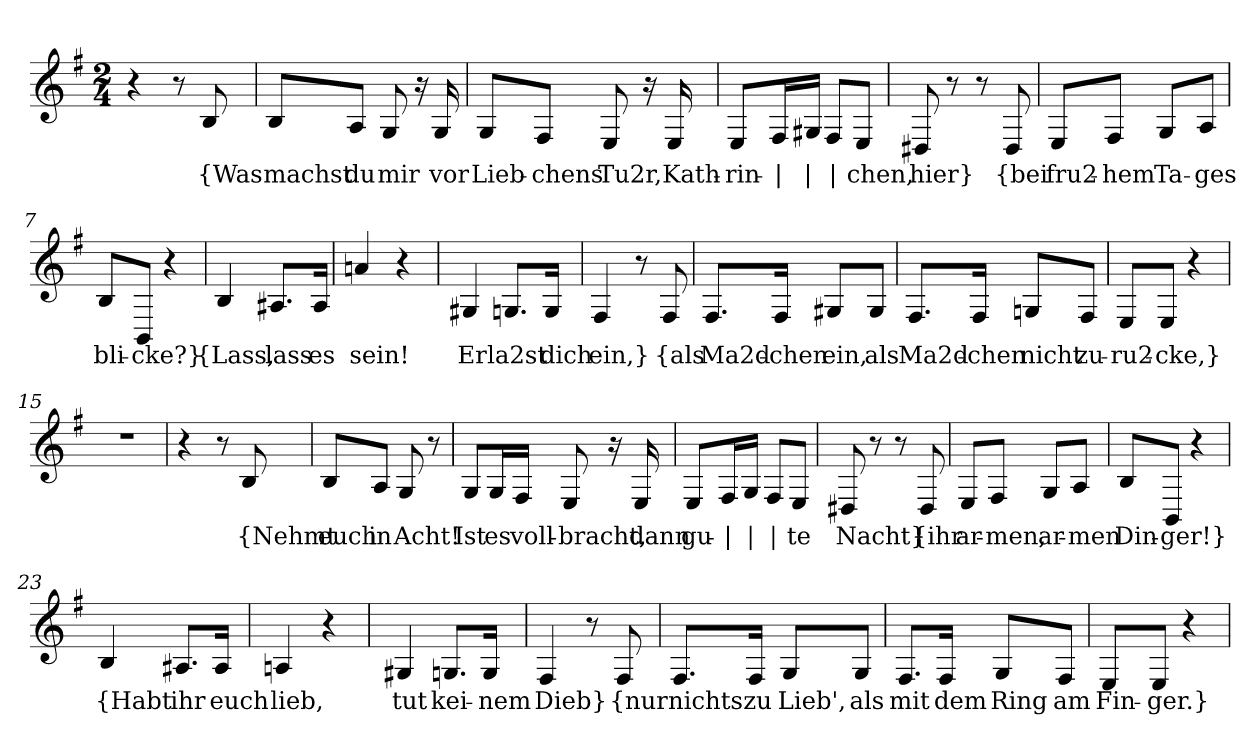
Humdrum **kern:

**kern	**text
*part1	*part1
*staff1	*staff1
*clefG2	*
*k[f#]	*
*M2/4	*
=1	=1
4r	.
8r	.
!	!LO:LY:b
8B/	{Was
=2	=2
!	!LO:LY:b
8B/L	machst
!	!LO:LY:b
8A/J	du
!	!LO:LY:b
8G/	mir
16r	.
!	!LO:LY:b
16G/	vor
=3	=3
!	!LO:LY:b
8G/L	Lieb-
!	!LO:LY:b
8F#/J	-chens
!	!LO:LY:b
8E/	Tu2r,
16r	.
!	!LO:LY:b
16E/	Kath-
=4	=4
!	!LO:LY:b
8E/L	-rin-
!	!LO:LY:b
16F#/L	|
!	!LO:LY:b
16G#X/JJ	|
!	!LO:LY:b
8F#/L	|
!	!LO:LY:b
8E/J	-chen,
=5	=5
!	!LO:LY:b
8D#X/	hier}
8r	.
8r	.
!	!LO:LY:b
8D#/	{bei
!!LO:LB:g=z
=6	=6
!	!LO:LY:b
8E/L	fru2-
!	!LO:LY:b
8F#/J	-hem
!	!LO:LY:b
8G/L	Ta-
!	!LO:LY:b
8A/J	-ges
=7	=7
!	!LO:LY:b
8B/L	-bli-
!	!LO:LY:b
8BB/J	-cke?}
4r	.
=8	=8
!	!LO:LY:b
4B/	{Lass,
!	!LO:LY:b
8.A#X/L	lass
!	!LO:LY:b
16A#/Jk	es
=9	=9
!	!LO:LY:b
4an/	sein!
4r	.
=10	=10
!	!LO:LY:b
4G#X/	Er
!	!LO:LY:b
8.Gn/L	la2st
!	!LO:LY:b
16G/Jk	dich
=11	=11
!	!LO:LY:b
4F#/	ein,}
8r	.
!	!LO:LY:b
8F#/	{als
=12	=12
!	!LO:LY:b
8.F#/L	Ma2d-
!	!LO:LY:b
16F#/Jk	-chen
!	!LO:LY:b
8G#X/L	ein,
!	!LO:LY:b
8G#/J	als
!!LO:LB:g=z
=13	=13
!	!LO:LY:b
8.F#/L	Ma2d-
!	!LO:LY:b
16F#/Jk	-chen
!	!LO:LY:b
8Gn/L	nicht
!	!LO:LY:b
8F#/J	zu-
=14	=14
!	!LO:LY:b
8E/L	-ru2-
!	!LO:LY:b
8E/J	-cke,}
4r	.
=15	=15
2r	.
=16	=16
4r	.
8r	.
!	!LO:LY:b
8B/	{Nehmt
=17	=17
!	!LO:LY:b
8B/L	euch
!	!LO:LY:b
8A/J	in
!	!LO:LY:b
8G/	Acht!
8r	.
=18	=18
!	!LO:LY:b
8G/L	Ist
!	!LO:LY:b
16G/L	es
!	!LO:LY:b
16F#/JJ	voll-
!	!LO:LY:b
8E/	-bracht,
16r	.
!	!LO:LY:b
16E/	dann
=19	=19
!	!LO:LY:b
8E/L	gu-
!	!LO:LY:b
16F#/L	|
!	!LO:LY:b
16G/JJ	|
!	!LO:LY:b
8F#/L	|
!	!LO:LY:b
8E/J	-te
!!LO:LB:g=z
=20	=20
!	!LO:LY:b
8D#X/	Nacht}
8r	.
8r	.
!	!LO:LY:b
8D#/	{ihr
=21	=21
!	!LO:LY:b
8E/L	ar-
!	!LO:LY:b
8F#/J	-men,
!	!LO:LY:b
8G/L	ar-
!	!LO:LY:b
8A/J	-men
=22	=22
!	!LO:LY:b
8B/L	Din-
!	!LO:LY:b
8BB/J	-ger!}
4r	.
=23	=23
!	!LO:LY:b
4B/	{Habt
!	!LO:LY:b
8.A#X/L	ihr
!	!LO:LY:b
16A#/Jk	euch
=24	=24
!	!LO:LY:b
4An/	lieb,
4r	.
=25	=25
!	!LO:LY:b
4G#X/	tut
!	!LO:LY:b
8.Gn/L	kei-
!	!LO:LY:b
16G/Jk	-nem
=26	=26
!	!LO:LY:b
4F#/	Dieb}
8r	.
!	!LO:LY:b
8F#/	{nur
!!LO:LB:g=z
=27	=27
!	!LO:LY:b
8.F#/L	nichts
!	!LO:LY:b
16F#/Jk	zu
!	!LO:LY:b
8G/L	Lieb',
!	!LO:LY:b
8G/J	als
=28	=28
!	!LO:LY:b
8.F#/L	mit
!	!LO:LY:b
16F#/Jk	dem
!	!LO:LY:b
8G/L	Ring
!	!LO:LY:b
8F#/J	am
=29	=29
!	!LO:LY:b
8E/L	Fin-
!	!LO:LY:b
8E/J	-ger.}
4r	.
=	=
*-	*-
